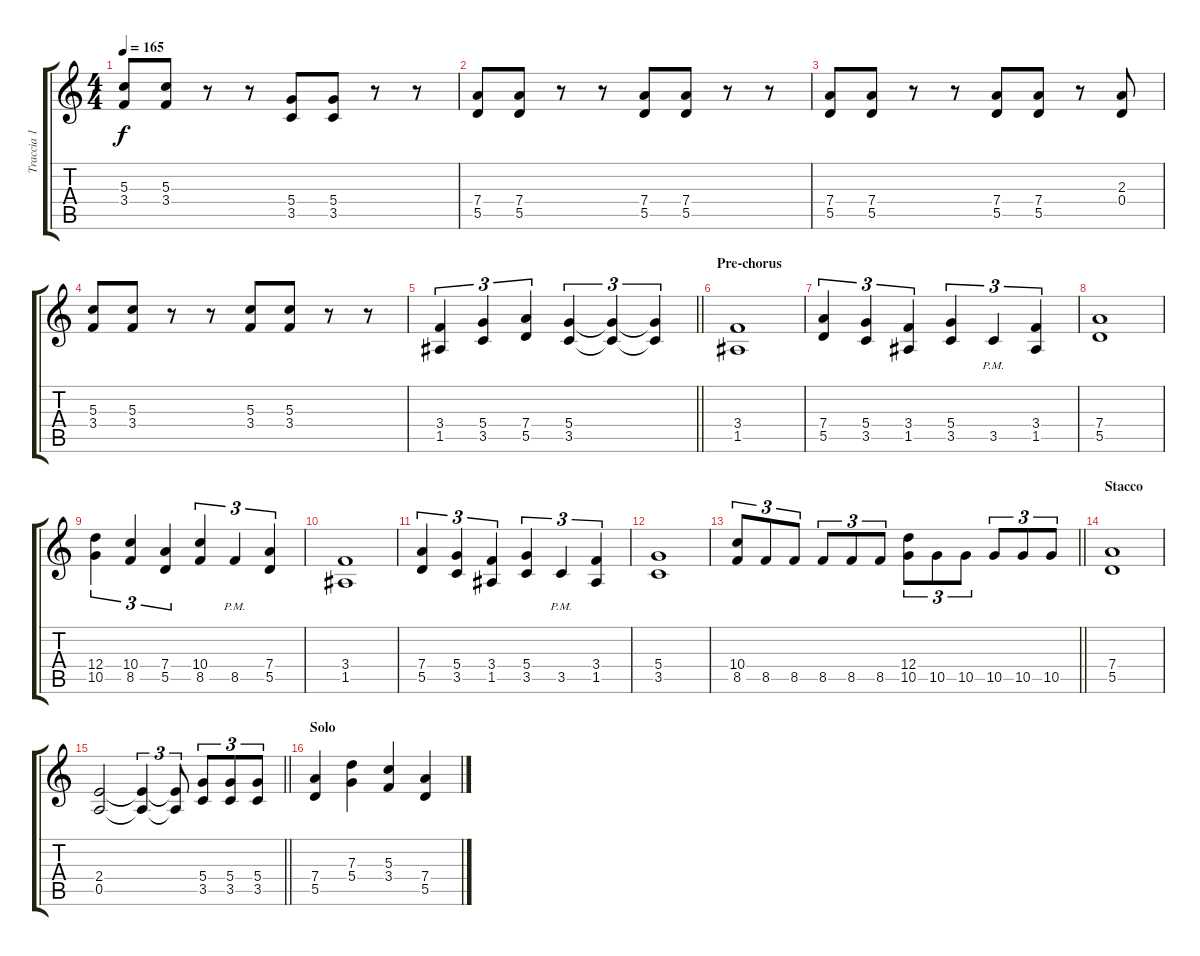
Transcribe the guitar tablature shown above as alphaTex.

\track ("Traccia 1" "Traccia 1") {instrument distortionguitar}
\staff {score tabs}
\tuning (E4 B3 G3 D3 A2 E2) {hide}
\ts (4 4)
\tempo 165
\clef g2
\ks c
(5.3 3.4).8{dy f} (5.3 3.4).8 r.8 r.8 (5.4 3.5).8 (5.4 3.5).8 r.8 r.8 |
(7.4 5.5).8 (7.4 5.5).8 r.8 r.8 (7.4 5.5).8 (7.4 5.5).8 r.8 r.8 |
(7.4 5.5).8 (7.4 5.5).8 r.8 r.8 (7.4 5.5).8 (7.4 5.5).8 r.8 (2.3 0.4).8 |
(5.3 3.4).8 (5.3 3.4).8 r.8 r.8 (5.3 3.4).8 (5.3 3.4).8 r.8 r.8 |
\barLineRight lightlight
(3.4 1.5).4{tu (3 2)} (5.4 3.5).4{tu (3 2)} (7.4 5.5).4{tu (3 2)} (5.4 3.5).4{tu (3 2)} (5.4{t} 3.5{t}).4{tu (3 2)} (5.4{t} 3.5{t}).4{tu (3 2)} |
\section ("" "Pre-chorus")
(3.4 1.5).1 |
(7.4 5.5).4{tu (3 2)} (5.4 3.5).4{tu (3 2)} (3.4 1.5).4{tu (3 2)} (5.4 3.5).4{tu (3 2)} 3.5{pm}.4{tu (3 2)} (3.4 1.5).4{tu (3 2)} |
(7.4 5.5).1 |
(12.4 10.5).4{tu (3 2)} (10.4 8.5).4{tu (3 2)} (7.4 5.5).4{tu (3 2)} (10.4 8.5).4{tu (3 2)} 8.5{pm}.4{tu (3 2)} (7.4 5.5).4{tu (3 2)} |
(3.4 1.5).1 |
(7.4 5.5).4{tu (3 2)} (5.4 3.5).4{tu (3 2)} (3.4 1.5).4{tu (3 2)} (5.4 3.5).4{tu (3 2)} 3.5{pm}.4{tu (3 2)} (3.4 1.5).4{tu (3 2)} |
(5.4 3.5).1 |
\barLineRight lightlight
(10.4 8.5).8{tu (3 2)} 8.5.8{tu (3 2)} 8.5.8{tu (3 2)} 8.5.8{tu (3 2)} 8.5.8{tu (3 2)} 8.5.8{tu (3 2)} (12.4 10.5).8{tu (3 2)} 10.5.8{tu (3 2)} 10.5.8{tu (3 2)} 10.5.8{tu (3 2)} 10.5.8{tu (3 2)} 10.5.8{tu (3 2)} |
\section ("" "Stacco")
(7.4 5.5).1 |
\barLineRight lightlight
(2.4 0.5).2 (2.4{t} 0.5{t}).4{tu (3 2)} (2.4{t} 0.5{t}).8{tu (3 2)} (5.4 3.5).8{tu (3 2)} (5.4 3.5).8{tu (3 2)} (5.4 3.5).8{tu (3 2)} |
\section ("" "Solo")
(7.4 5.5).4 (7.3 5.4).4 (5.3 3.4).4 (7.4 5.5).4
